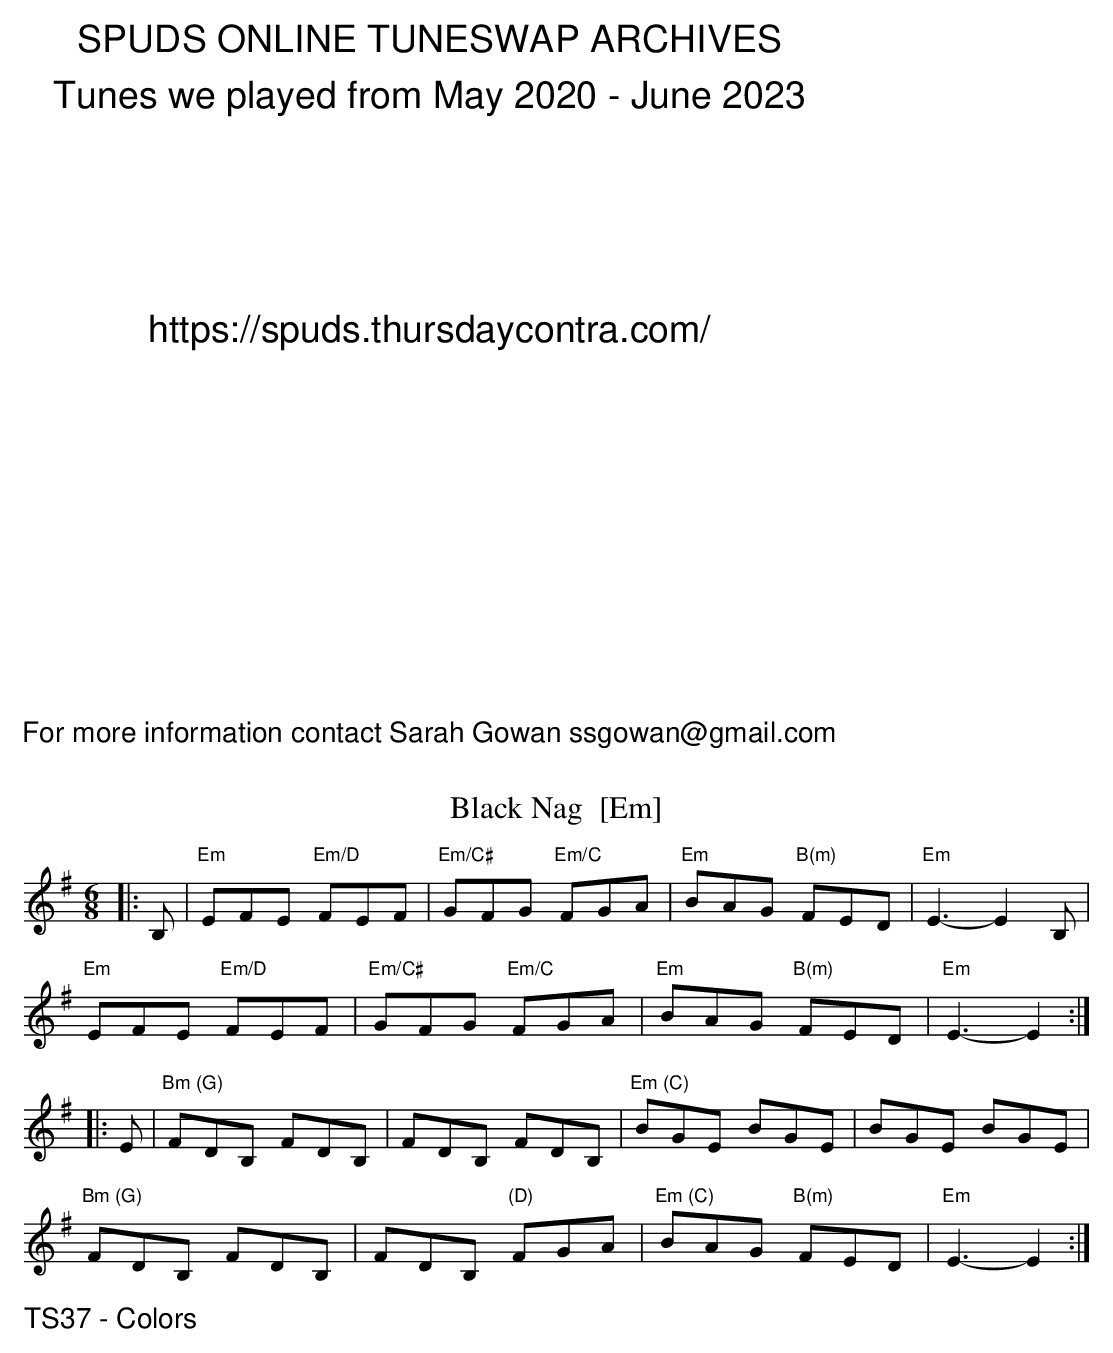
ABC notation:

X:1
T:Black Nag  [Em]
M:6/8
L:1/8
K:Em
|: B,|"Em"EFE "Em/D"FEF|"Em/C#"GFG "Em/C"FGA|"Em"BAG "B(m)"FED|"Em"E3- E2B,|
"Em"EFE "Em/D"FEF|"Em/C#"GFG "Em/C"FGA|"Em"BAG "B(m)"FED|"Em"E3- E2:|
|:E|"Bm (G)"FDB, FDB,|FDB, FDB,|"Em (C)"BGE BGE|BGE BGE|
"Bm (G)"FDB, FDB,|FDB, "(D)"FGA|"Em (C)"BAG "B(m)"FED|"Em"E3- E2:|
